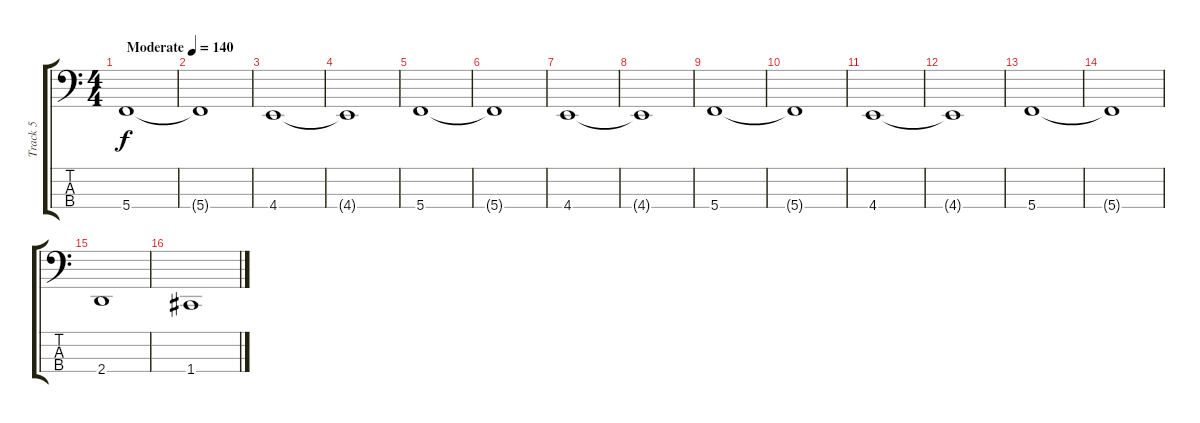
\track ("Track 5" "Track 5") {instrument electricbasspick}
\staff {score tabs}
\tuning (F2 C2 G1 C1) {hide}
\ts (4 4)
\tempo (140 "Moderate")
\clef f4
\ks c
5.4.1{dy f instrument electricbasspick} |
5.4{t}.1 |
4.4.1 |
4.4{t}.1 |
5.4.1 |
5.4{t}.1 |
4.4.1 |
4.4{t}.1 |
5.4.1 |
5.4{t}.1 |
4.4.1 |
4.4{t}.1 |
5.4.1 |
5.4{t}.1 |
2.4.1 |
1.4.1
